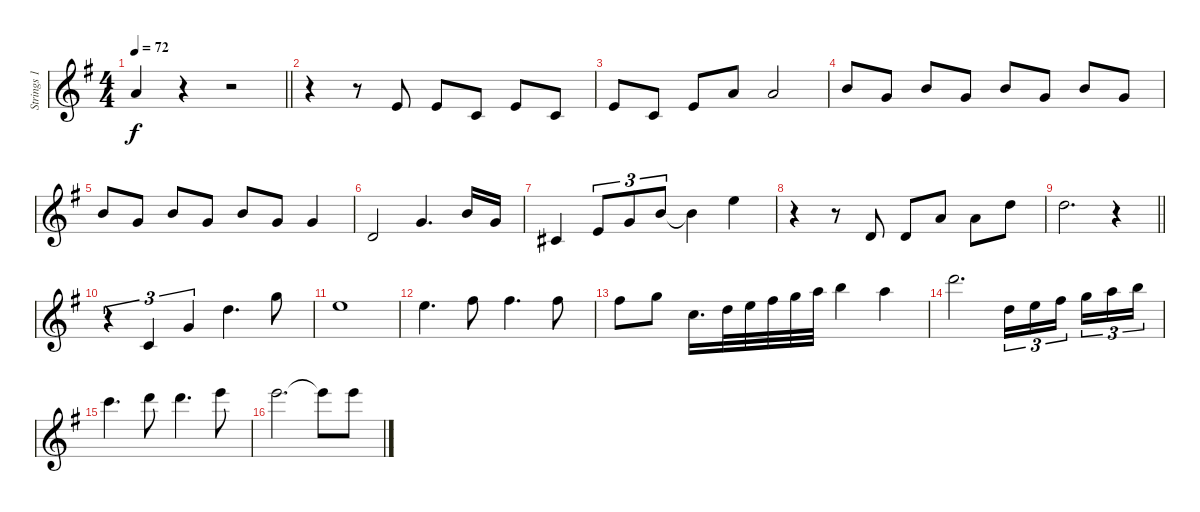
\track ("Strings 1" "Strings 1") {instrument stringensemble2}
\staff {score}
\tuning (E5 B4 G4 D4 A3 E3) {hide}
\ts (4 4)
\tempo 72
\clef g2
\barLineRight lightlight
\ks eminor
2.3{t}.4{dy f} r.4 r.2 |
r.4 r.8 2.4.8 2.4.8 3.5.8 2.4.8 3.5.8 |
2.4.8 3.5.8 2.4.8 2.3.8 2.3.2 |
0.2.8 0.3.8 0.2.8 0.3.8 0.2.8 0.3.8 0.2.8 0.3.8 |
0.2.8 0.3.8 0.2.8 0.3.8 0.2.8 0.3.8 0.3.4 |
0.4.2 0.3.4{d} 0.2.16 0.3.16 |
4.5.4 2.4.8{tu (3 2)} 0.3.8{tu (3 2)} 0.2.8{tu (3 2)} 0.2{t}.4 0.1.4 |
r.4 r.8 0.4.8 0.4.8 2.3.8 2.3.8 3.2.8 |
\barLineRight lightlight
3.2.2{d} r.4 |
r.4{tu (3 2)} 3.5.4{tu (3 2)} 0.3.4{tu (3 2)} 3.2.4{d} 3.1.8 |
0.1.1 |
0.1.4{d} 2.1.8 2.1.4{d} 2.1.8 |
2.1.8 3.1.8 1.2.16{d} 3.2.32 0.1.32 2.1.32 3.1.32 5.1.32 7.1.4 5.1.4 |
10.1.2{d} 3.2.16{tu (3 2)} 0.1.16{tu (3 2)} 2.1.16{tu (3 2) beam splitsecondary} 3.1.16{tu (3 2)} 5.1.16{tu (3 2)} 7.1.16{tu (3 2)} |
8.1.4{d} 10.1.8 10.1.4{d} 12.1.8 |
12.1.2{d} 12.1{t}.8 12.1.8
